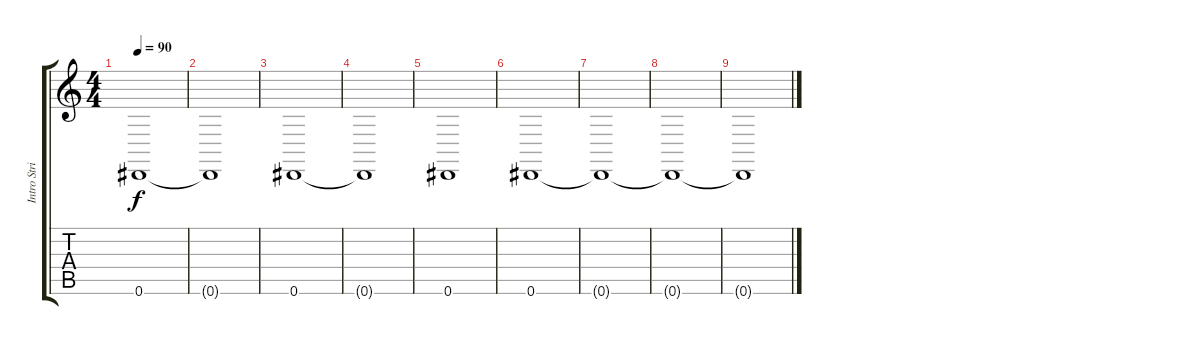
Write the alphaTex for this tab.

\track ("Intro Strings" "Intro Stri") {instrument stringensemble1}
\staff {score tabs}
\tuning (Eb4 Bb3 Gb3 Db3 Ab2 Eb2) {hide}
\ts (4 4)
\tempo 90
\clef g2
\ks c
0.6.1{dy f} |
0.6{t}.1 |
0.6.1 |
0.6{t}.1 |
0.6.1 |
0.6.1{volume 6} |
0.6{t}.1 |
0.6{t}.1 |
0.6{t}.1
